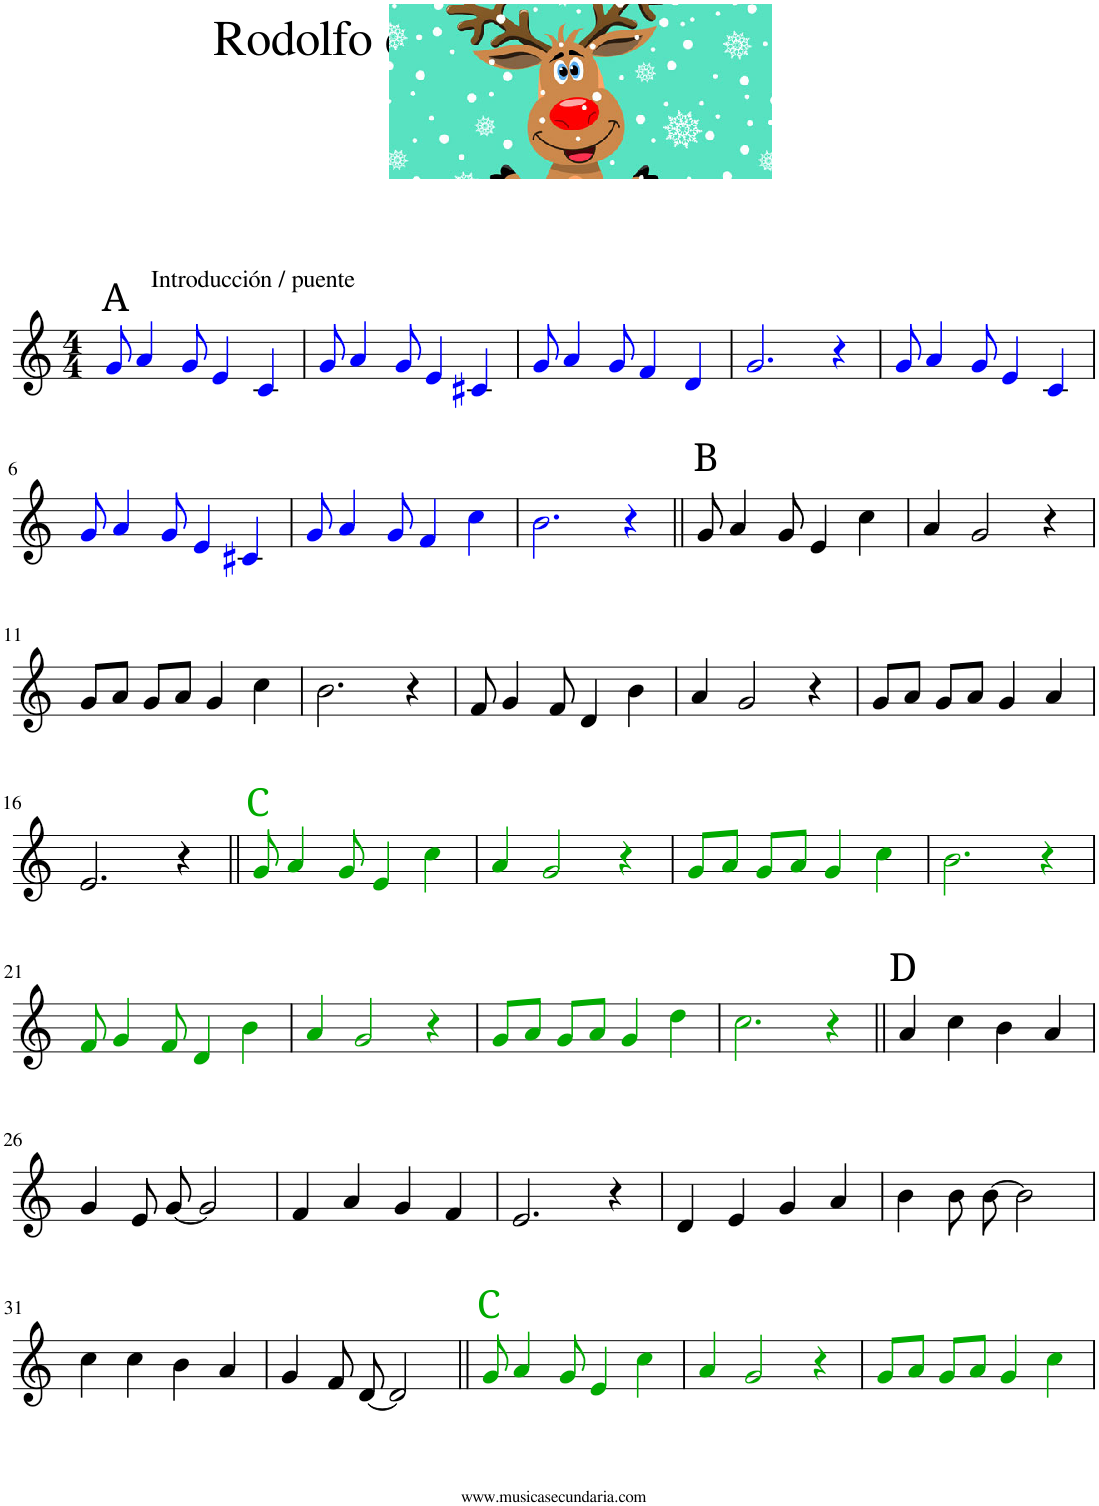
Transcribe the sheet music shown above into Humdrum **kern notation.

**kern	**text
*part1	*part1
*staff1	*staff1
*I"Flauta	*
*I'Fl.	*
*clefG2	*
*k[]	*
*M4/4	*
=1	=1
!LO:TX:a:t=Introducción / puente	!
!	!LO:LY:a
8gi/	A
4ai/	.
8gi/	.
4ei/	.
4ci/	.
=2	=2
8gi/	.
4ai/	.
8gi/	.
4ei/	.
4c#Xi/	.
=3	=3
8gi/	.
4ai/	.
8gi/	.
4fi/	.
4di/	.
=4	=4
2.gi/	.
4r	.
=5	=5
8gi/	.
4ai/	.
8gi/	.
4ei/	.
4ci/	.
!!LO:LB:g=z
=6	=6
8gi/	.
4ai/	.
8gi/	.
4ei/	.
4c#Xi/	.
=7	=7
8gi/	.
4ai/	.
8gi/	.
4fi/	.
4cci\	.
=8	=8
2.bi\	.
4r	.
=9||	=9||
!	!LO:LY:a
8g/	B
4a/	.
8g/	.
4e/	.
4cc\	.
=10	=10
4a/	.
2g/	.
4r	.
!!LO:LB:g=z
=11	=11
8g/L	.
8a/J	.
8g/L	.
8a/J	.
4g/	.
4cc\	.
=12	=12
2.b\	.
4r	.
=13	=13
8f/	.
4g/	.
8f/	.
4d/	.
4b\	.
=14	=14
4a/	.
2g/	.
4r	.
=15	=15
8g/L	.
8a/J	.
8g/L	.
8a/J	.
4g/	.
4a/	.
!!LO:LB:g=z
=16	=16
2.e/	.
4r	.
=17||	=17||
!	!LO:LY:a:color=#00AA00
8gj/	C
4aj/	.
8gj/	.
4ej/	.
4ccj\	.
=18	=18
4aj/	.
2gj/	.
4r	.
=19	=19
8gj/L	.
8aj/J	.
8gj/L	.
8aj/J	.
4gj/	.
4ccj\	.
=20	=20
2.bj\	.
4r	.
!!LO:LB:g=z
=21	=21
8fj/	.
4gj/	.
8fj/	.
4dj/	.
4bj\	.
=22	=22
4aj/	.
2gj/	.
4r	.
=23	=23
8gj/L	.
8aj/J	.
8gj/L	.
8aj/J	.
4gj/	.
4ddj\	.
=24	=24
2.ccj\	.
4r	.
=25||	=25||
!	!LO:LY:a
4a/	D
4cc\	.
4b\	.
4a/	.
!!LO:LB:g=z
=26	=26
4g/	.
8e/	.
[8g/	.
2g/]	.
=27	=27
4f/	.
4a/	.
4g/	.
4f/	.
=28	=28
2.e/	.
4r	.
=29	=29
4d/	.
4e/	.
4g/	.
4a/	.
=30	=30
4b\	.
8b\	.
[8b\	.
2b\]	.
!!LO:LB:g=z
=31	=31
4cc\	.
4cc\	.
4b\	.
4a/	.
=32	=32
4g/	.
8f/	.
[8d/	.
2d/]	.
=33||	=33||
!	!LO:LY:a:color=#00AA00
8gj/	C
4aj/	.
8gj/	.
4ej/	.
4ccj\	.
=34	=34
4aj/	.
2gj/	.
4r	.
=35	=35
8gj/L	.
8aj/J	.
8gj/L	.
8aj/J	.
4gj/	.
4ccj\	.
=	=
*-	*-
